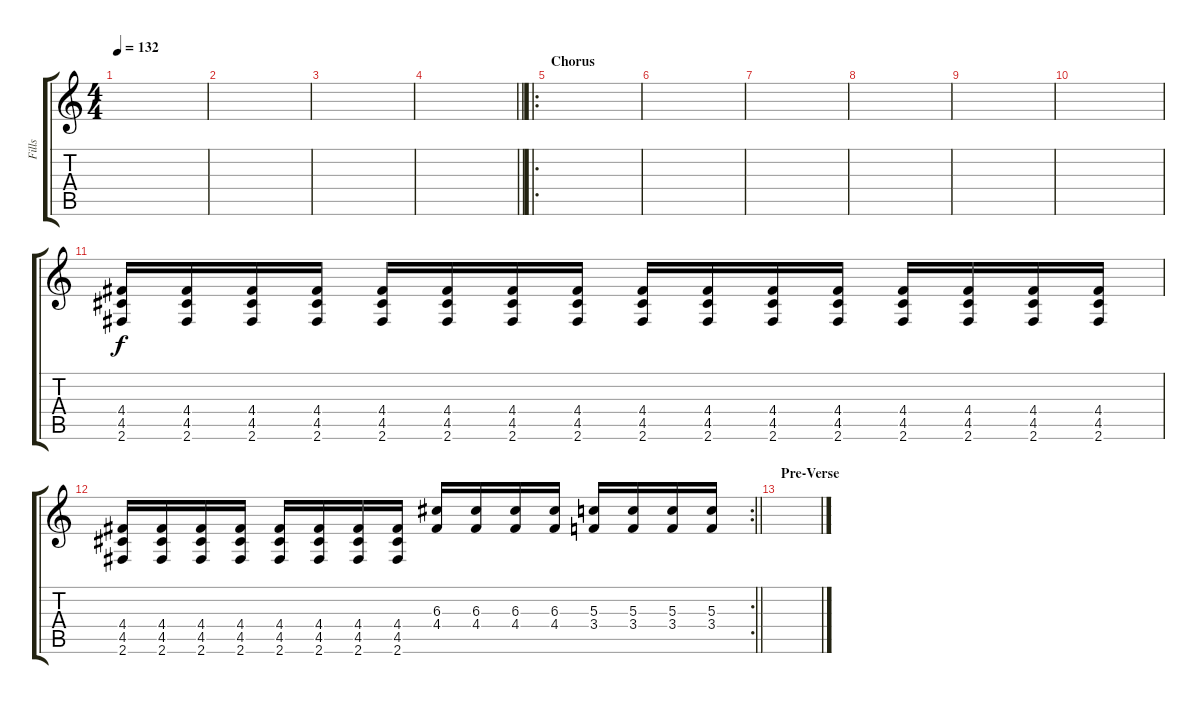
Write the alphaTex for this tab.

\track ("Fills" "Fills") {instrument distortionguitar}
\staff {score tabs}
\tuning (E4 B3 G3 D3 A2 E2) {hide}
\ts (4 4)
\tempo 132
\clef g2
\ks c
|
|
|
\barLineRight lightlight
|
\ro
\section ("" "Chorus")
|
|
|
|
|
|
(4.4 4.5 2.6).16 (4.4 4.5 2.6).16 (4.4 4.5 2.6).16 (4.4 4.5 2.6).16 (4.4 4.5 2.6).16 (4.4 4.5 2.6).16 (4.4 4.5 2.6).16 (4.4 4.5 2.6).16 (4.4 4.5 2.6).16 (4.4 4.5 2.6).16 (4.4 4.5 2.6).16 (4.4 4.5 2.6).16 (4.4 4.5 2.6).16 (4.4 4.5 2.6).16 (4.4 4.5 2.6).16 (4.4 4.5 2.6).16 |
\rc 2
\barLineRight lightlight
(4.4 4.5 2.6).16 (4.4 4.5 2.6).16 (4.4 4.5 2.6).16 (4.4 4.5 2.6).16 (4.4 4.5 2.6).16 (4.4 4.5 2.6).16 (4.4 4.5 2.6).16 (4.4 4.5 2.6).16 (6.3 4.4).16 (6.3 4.4).16 (6.3 4.4).16 (6.3 4.4).16 (5.3 3.4).16 (5.3 3.4).16 (5.3 3.4).16 (5.3 3.4).16 |
\section ("" "Pre-Verse")
